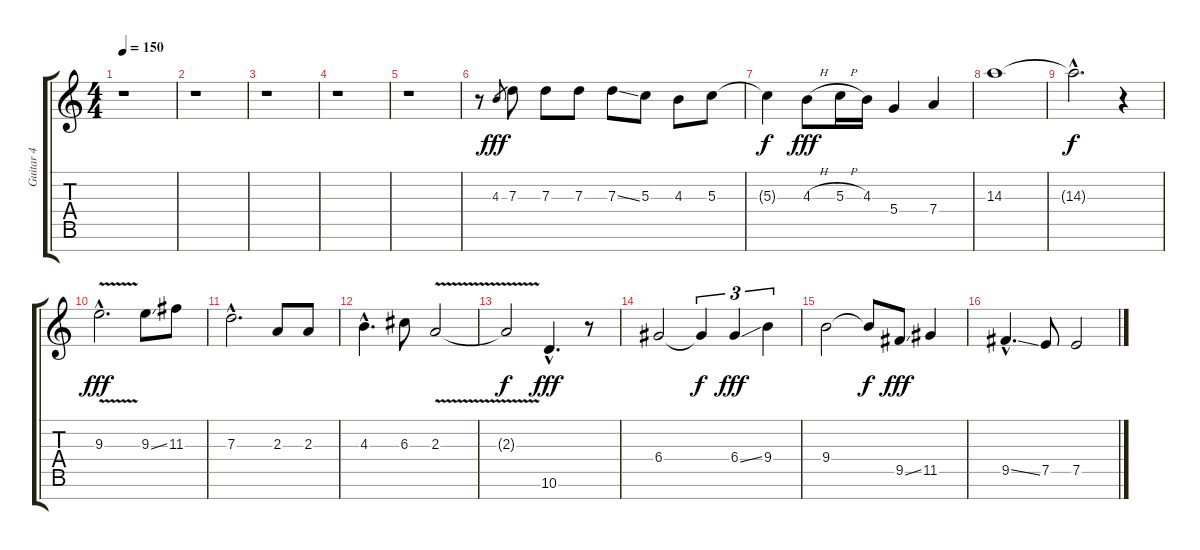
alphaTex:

\track ("Guitar 4" "Guitar 4") {instrument distortionguitar}
\staff {score tabs}
\tuning (E4 B3 G3 D3 A2 E2 B1) {hide}
\ts (4 4)
\tempo 150
\clef g2
\ks c
r.1{dy fff} |
r.1 |
r.1 |
r.1 |
r.1 |
r.8{balance 0} 4.3.8{gr} 7.3.8 7.3.8 7.3.8 7.3{ss}.8 5.3.8 4.3.8 5.3.8 |
5.3{t}.4{dy f} 4.3{h}.8{dy fff} 5.3{h}.16 4.3.16 5.4.4 7.4.4 |
14.3.1 |
14.3{hac t}.2{d dy f} r.4 |
9.3{v hac}.2{d dy fff} 9.3{ss}.8 11.3.8 |
7.3{hac}.2{d} 2.3.8 2.3.8 |
4.3{hac}.4{d} 6.3.8 2.3{v}.2 |
2.3{t}.2{dy f} 10.6{hac}.4{d dy fff} r.8 |
6.4.2 6.4{t}.4{tu (3 2) dy f} 6.4{ss}.4{tu (3 2) dy fff} 9.4.4{tu (3 2)} |
9.4.2 9.4{t}.8{dy f} 9.5{ss}.8{dy fff} 11.5.4 |
9.5{ss hac}.4{d} 7.5.8 7.5.2
